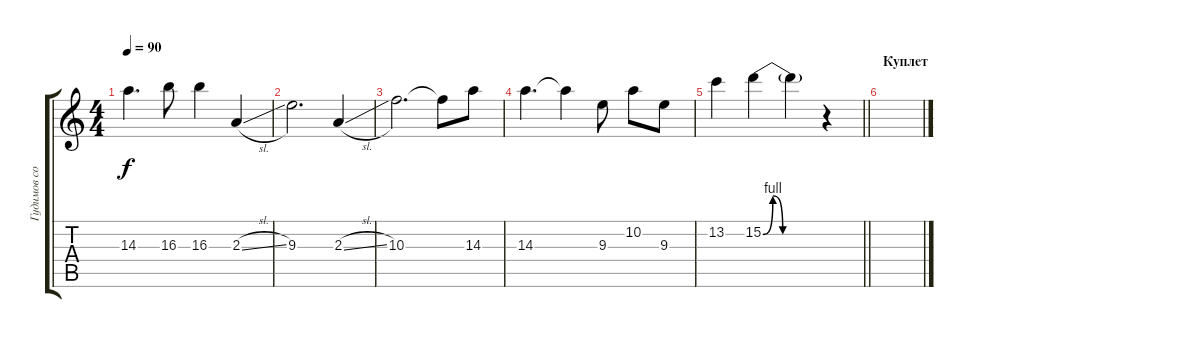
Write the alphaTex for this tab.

\track ("Гудимов соло" "Гудимов со") {instrument overdrivenguitar}
\staff {score tabs}
\tuning (E4 B3 G3 D3 A2 E2) {hide}
\ts (4 4)
\tempo 90
\clef g2
\ks c
14.3.4{d dy f} 16.3.8 16.3.4 2.3{sl}.4 |
9.3.2{d} 2.3{sl}.4 |
10.3.2{d} 10.3{t}.8 14.3.8 |
14.3.4{d} 14.3{t}.4 9.3.8 10.2.8 9.3.8 |
\barLineRight lightlight
13.2.4 15.2{be (custom 0 0 10 4 20 0 30 0 60 0)}.4 15.2{t}.4 r.4 |
\section ("" "Куплет")
